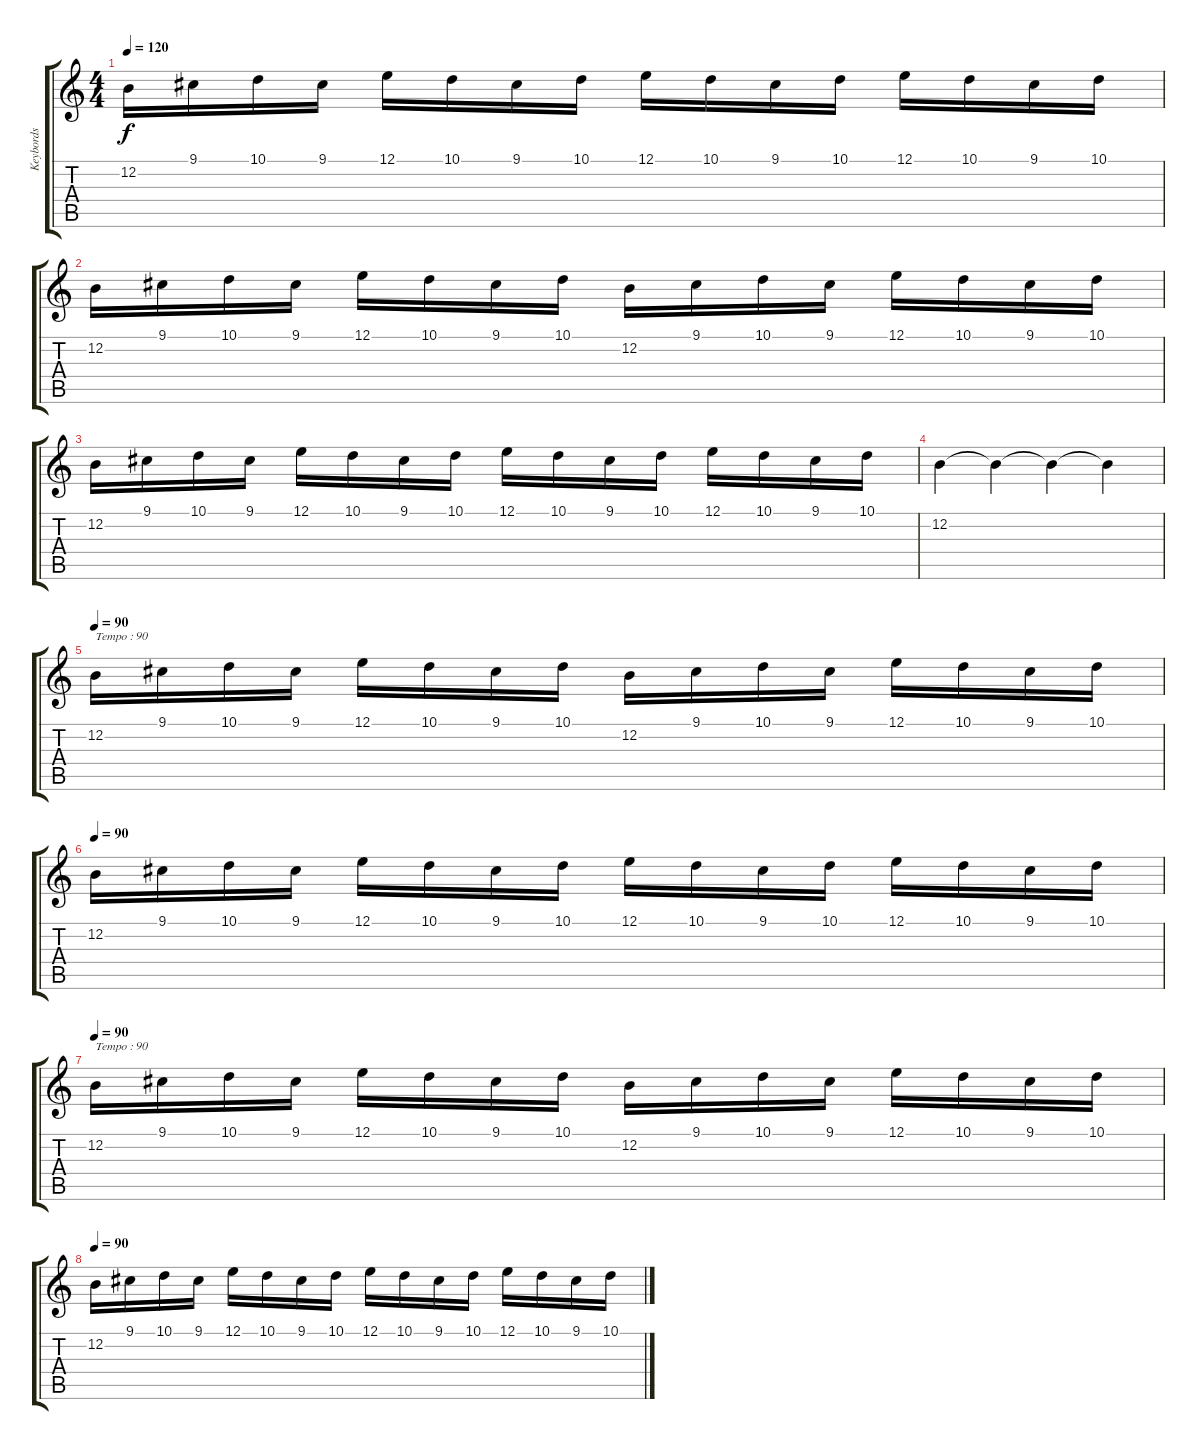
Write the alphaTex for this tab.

\track ("Keybords" "Keybords") {instrument stringensemble2}
\staff {score tabs}
\tuning (E4 B3 G3 D3 A2 E2) {hide}
\ts (4 4)
\tempo 120
\clef g2
\ks c
12.2.16{dy f volume 14 instrument churchorgan} 9.1.16 10.1.16 9.1.16 12.1.16 10.1.16 9.1.16 10.1.16 12.1.16 10.1.16 9.1.16 10.1.16 12.1.16 10.1.16 9.1.16 10.1.16 |
12.2.16{volume 14 instrument churchorgan} 9.1.16 10.1.16 9.1.16 12.1.16 10.1.16 9.1.16 10.1.16 12.2.16 9.1.16 10.1.16 9.1.16 12.1.16 10.1.16 9.1.16 10.1.16 |
12.2.16{volume 14 instrument churchorgan} 9.1.16 10.1.16 9.1.16 12.1.16 10.1.16 9.1.16 10.1.16 12.1.16 10.1.16 9.1.16 10.1.16 12.1.16 10.1.16 9.1.16 10.1.16 |
12.2.4{volume 9} 12.2{t}.4{volume 6} 12.2{t}.4{volume 4} 12.2{t}.4{volume 2} |
\tempo 90
12.2.16{txt "Tempo : 90" instrument stringensemble2} 9.1.16 10.1.16 9.1.16 12.1.16 10.1.16 9.1.16 10.1.16 12.2.16 9.1.16 10.1.16 9.1.16 12.1.16 10.1.16 9.1.16 10.1.16 |
\tempo 90
12.2.16 9.1.16 10.1.16 9.1.16 12.1.16 10.1.16 9.1.16 10.1.16 12.1.16 10.1.16 9.1.16 10.1.16 12.1.16 10.1.16 9.1.16 10.1.16 |
\tempo 90
12.2.16{txt "Tempo : 90"} 9.1.16 10.1.16 9.1.16 12.1.16 10.1.16 9.1.16 10.1.16 12.2.16 9.1.16 10.1.16 9.1.16 12.1.16 10.1.16 9.1.16 10.1.16 |
\tempo 90
12.2.16 9.1.16 10.1.16 9.1.16 12.1.16 10.1.16 9.1.16 10.1.16 12.1.16 10.1.16 9.1.16 10.1.16 12.1.16 10.1.16 9.1.16 10.1.16
